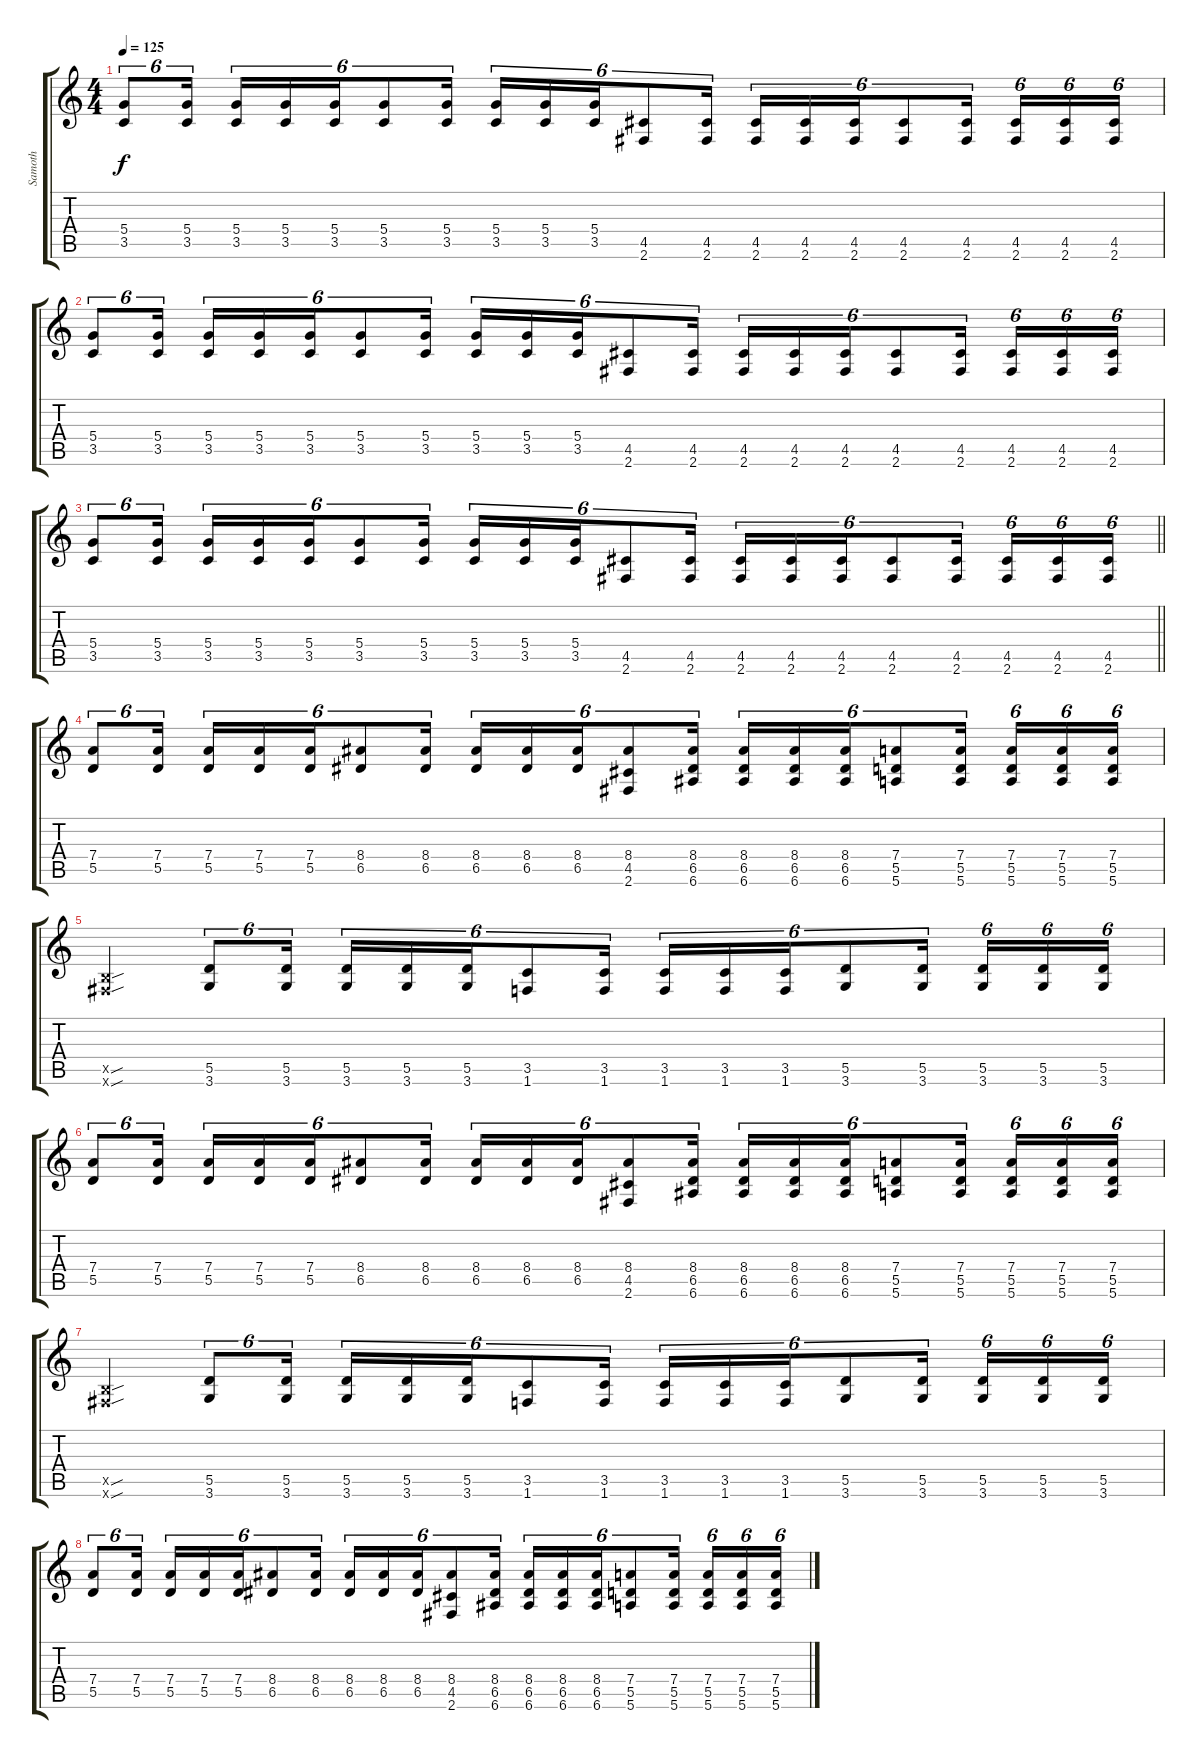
\track ("Samoth" "Samoth") {instrument distortionguitar}
\staff {score tabs}
\tuning (E4 B3 G3 D3 A2 E2) {hide}
\ts (4 4)
\tempo 125
\clef g2
\ks c
(5.4 3.5).8{tu (6 4) dy f} (5.4 3.5).16{tu (6 4)} (5.4 3.5).16{tu (6 4)} (5.4 3.5).16{tu (6 4)} (5.4 3.5).16{tu (6 4)} (5.4 3.5).8{tu (6 4)} (5.4 3.5).16{tu (6 4)} (5.4 3.5).16{tu (6 4)} (5.4 3.5).16{tu (6 4)} (5.4 3.5).16{tu (6 4)} (4.5 2.6).8{tu (6 4)} (4.5 2.6).16{tu (6 4)} (4.5 2.6).16{tu (6 4)} (4.5 2.6).16{tu (6 4)} (4.5 2.6).16{tu (6 4)} (4.5 2.6).8{tu (6 4)} (4.5 2.6).16{tu (6 4)} (4.5 2.6).16{tu (6 4)} (4.5 2.6).16{tu (6 4)} (4.5 2.6).16{tu (6 4)} |
(5.4 3.5).8{tu (6 4)} (5.4 3.5).16{tu (6 4)} (5.4 3.5).16{tu (6 4)} (5.4 3.5).16{tu (6 4)} (5.4 3.5).16{tu (6 4)} (5.4 3.5).8{tu (6 4)} (5.4 3.5).16{tu (6 4)} (5.4 3.5).16{tu (6 4)} (5.4 3.5).16{tu (6 4)} (5.4 3.5).16{tu (6 4)} (4.5 2.6).8{tu (6 4)} (4.5 2.6).16{tu (6 4)} (4.5 2.6).16{tu (6 4)} (4.5 2.6).16{tu (6 4)} (4.5 2.6).16{tu (6 4)} (4.5 2.6).8{tu (6 4)} (4.5 2.6).16{tu (6 4)} (4.5 2.6).16{tu (6 4)} (4.5 2.6).16{tu (6 4)} (4.5 2.6).16{tu (6 4)} |
\barLineRight lightlight
(5.4 3.5).8{tu (6 4)} (5.4 3.5).16{tu (6 4)} (5.4 3.5).16{tu (6 4)} (5.4 3.5).16{tu (6 4)} (5.4 3.5).16{tu (6 4)} (5.4 3.5).8{tu (6 4)} (5.4 3.5).16{tu (6 4)} (5.4 3.5).16{tu (6 4)} (5.4 3.5).16{tu (6 4)} (5.4 3.5).16{tu (6 4)} (4.5 2.6).8{tu (6 4)} (4.5 2.6).16{tu (6 4)} (4.5 2.6).16{tu (6 4)} (4.5 2.6).16{tu (6 4)} (4.5 2.6).16{tu (6 4)} (4.5 2.6).8{tu (6 4)} (4.5 2.6).16{tu (6 4)} (4.5 2.6).16{tu (6 4)} (4.5 2.6).16{tu (6 4)} (4.5 2.6).16{tu (6 4)} |
(7.4 5.5).8{tu (6 4)} (7.4 5.5).16{tu (6 4)} (7.4 5.5).16{tu (6 4)} (7.4 5.5).16{tu (6 4)} (7.4 5.5).16{tu (6 4)} (8.4 6.5).8{tu (6 4)} (8.4 6.5).16{tu (6 4)} (8.4 6.5).16{tu (6 4)} (8.4 6.5).16{tu (6 4)} (8.4 6.5).16{tu (6 4)} (8.4 4.5 2.6).8{tu (6 4)} (8.4 6.5 6.6).16{tu (6 4)} (8.4 6.5 6.6).16{tu (6 4)} (8.4 6.5 6.6).16{tu (6 4)} (8.4 6.5 6.6).16{tu (6 4)} (7.4 5.5 5.6).8{tu (6 4)} (7.4 5.5 5.6).16{tu (6 4)} (7.4 5.5 5.6).16{tu (6 4)} (7.4 5.5 5.6).16{tu (6 4)} (7.4 5.5 5.6).16{tu (6 4)} |
(2.5{sou x} 2.6{sou x}).4 (5.5 3.6).8{tu (6 4)} (5.5 3.6).16{tu (6 4)} (5.5 3.6).16{tu (6 4)} (5.5 3.6).16{tu (6 4)} (5.5 3.6).16{tu (6 4)} (3.5 1.6).8{tu (6 4)} (3.5 1.6).16{tu (6 4)} (3.5 1.6).16{tu (6 4)} (3.5 1.6).16{tu (6 4)} (3.5 1.6).16{tu (6 4)} (5.5 3.6).8{tu (6 4)} (5.5 3.6).16{tu (6 4)} (5.5 3.6).16{tu (6 4)} (5.5 3.6).16{tu (6 4)} (5.5 3.6).16{tu (6 4)} |
(7.4 5.5).8{tu (6 4)} (7.4 5.5).16{tu (6 4)} (7.4 5.5).16{tu (6 4)} (7.4 5.5).16{tu (6 4)} (7.4 5.5).16{tu (6 4)} (8.4 6.5).8{tu (6 4)} (8.4 6.5).16{tu (6 4)} (8.4 6.5).16{tu (6 4)} (8.4 6.5).16{tu (6 4)} (8.4 6.5).16{tu (6 4)} (8.4 4.5 2.6).8{tu (6 4)} (8.4 6.5 6.6).16{tu (6 4)} (8.4 6.5 6.6).16{tu (6 4)} (8.4 6.5 6.6).16{tu (6 4)} (8.4 6.5 6.6).16{tu (6 4)} (7.4 5.5 5.6).8{tu (6 4)} (7.4 5.5 5.6).16{tu (6 4)} (7.4 5.5 5.6).16{tu (6 4)} (7.4 5.5 5.6).16{tu (6 4)} (7.4 5.5 5.6).16{tu (6 4)} |
(2.5{sou x} 2.6{sou x}).4 (5.5 3.6).8{tu (6 4)} (5.5 3.6).16{tu (6 4)} (5.5 3.6).16{tu (6 4)} (5.5 3.6).16{tu (6 4)} (5.5 3.6).16{tu (6 4)} (3.5 1.6).8{tu (6 4)} (3.5 1.6).16{tu (6 4)} (3.5 1.6).16{tu (6 4)} (3.5 1.6).16{tu (6 4)} (3.5 1.6).16{tu (6 4)} (5.5 3.6).8{tu (6 4)} (5.5 3.6).16{tu (6 4)} (5.5 3.6).16{tu (6 4)} (5.5 3.6).16{tu (6 4)} (5.5 3.6).16{tu (6 4)} |
(7.4 5.5).8{tu (6 4)} (7.4 5.5).16{tu (6 4)} (7.4 5.5).16{tu (6 4)} (7.4 5.5).16{tu (6 4)} (7.4 5.5).16{tu (6 4)} (8.4 6.5).8{tu (6 4)} (8.4 6.5).16{tu (6 4)} (8.4 6.5).16{tu (6 4)} (8.4 6.5).16{tu (6 4)} (8.4 6.5).16{tu (6 4)} (8.4 4.5 2.6).8{tu (6 4)} (8.4 6.5 6.6).16{tu (6 4)} (8.4 6.5 6.6).16{tu (6 4)} (8.4 6.5 6.6).16{tu (6 4)} (8.4 6.5 6.6).16{tu (6 4)} (7.4 5.5 5.6).8{tu (6 4)} (7.4 5.5 5.6).16{tu (6 4)} (7.4 5.5 5.6).16{tu (6 4)} (7.4 5.5 5.6).16{tu (6 4)} (7.4 5.5 5.6).16{tu (6 4)}
